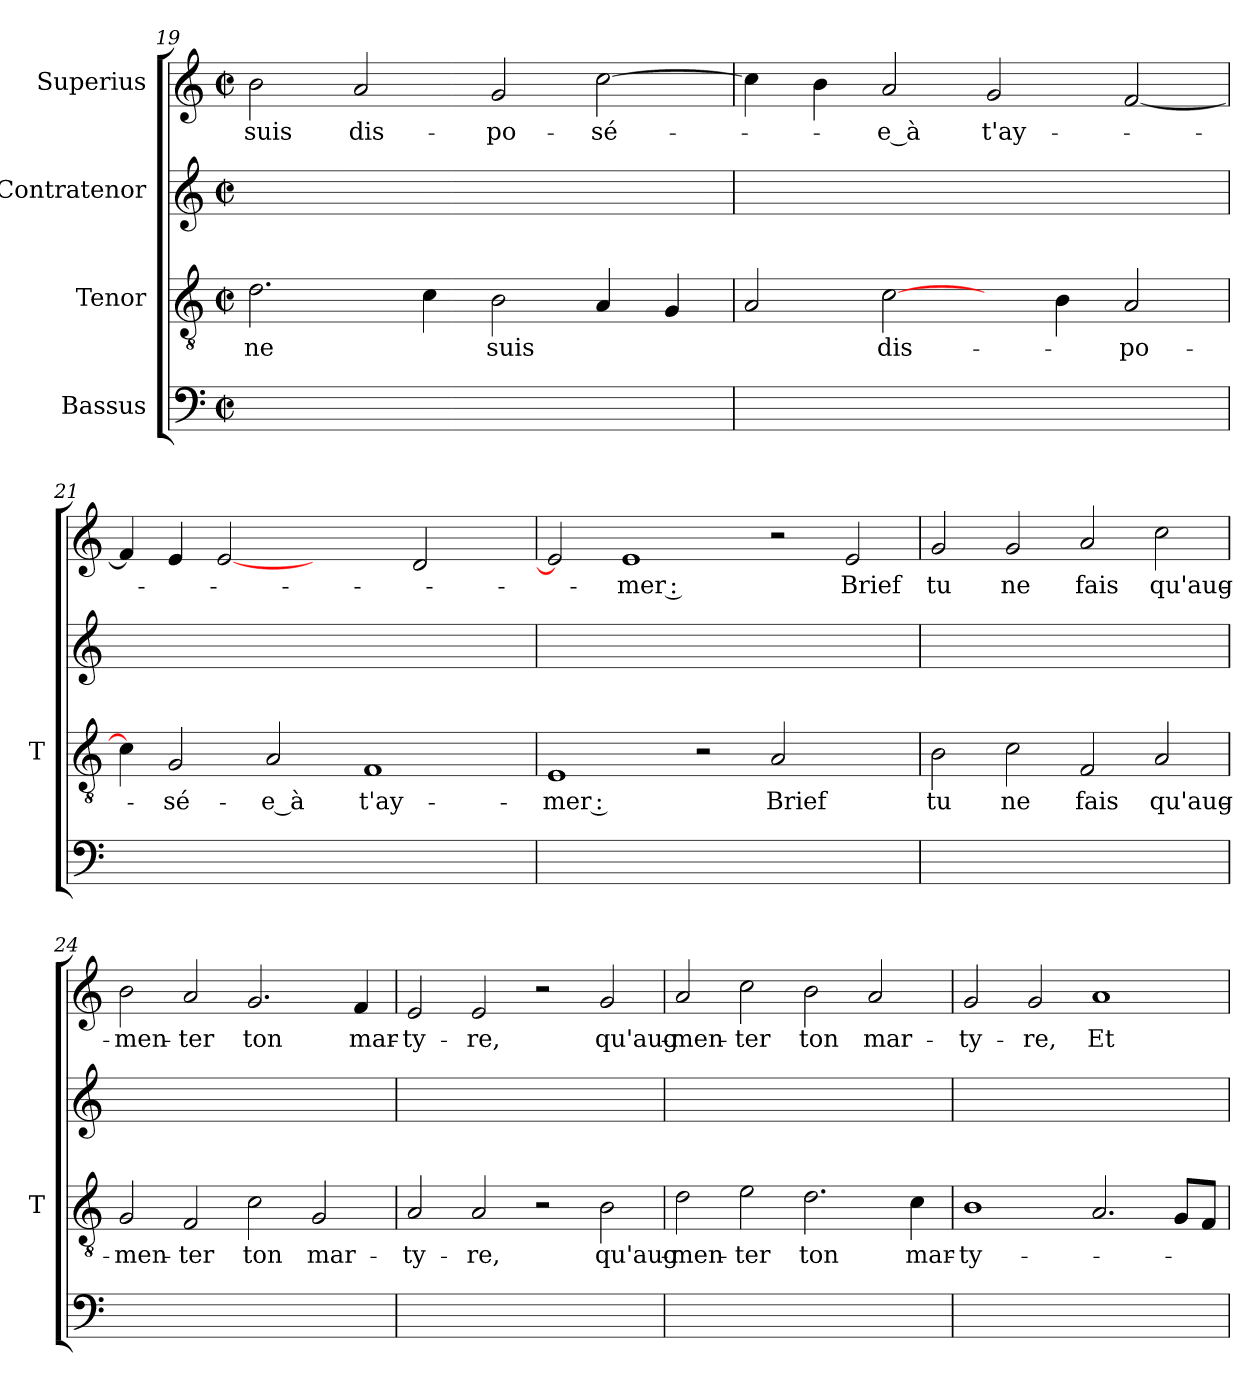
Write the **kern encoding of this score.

**kern	**kern	**text	**kern	**kern	**text
*part4	*part3	*part3	*part2	*part1	*part1
*staff4	*staff3	*staff3	*staff2	*staff1	*staff1
*I"Bassus	*I"Tenor	*	*I"Contratenor	*I"Superius	*
*	*I'T	*	*	*	*
*clefF4	*clefGv2	*	*clefG2	*clefG2	*
*k[]	*k[]	*	*k[]	*k[]	*
*C:	*C:	*	*C:	*C:	*
*M2/2	*M2/2	*	*M2/2	*M2/2	*
*met(c|)	*met(c|)	*	*met(c|)	*met(c|)	*
=19	=19	=19	=19	=19	=19
1ryy	2.d	-ne	1ryy	2b	-suis
.	.	.	.	2a	dis-
.	4c	.	.	.	.
1ryy	2B	-suis	1ryy	2g	po-
.	4A	.	.	[2cc	sé-
.	4G	.	.	.	.
=20	=20	=20	=20	=20	=20
1ryy	2A	.	1ryy	4cc]	.
.	.	.	.	4b	.
.	[2c	dis-	.	2a	-e_à
1ryy	4ryy	.	1ryy	2g	t'ay-
.	4B	.	.	.	.
.	2A	po-	.	[2f	.
=21	=21	=21	=21	=21	=21
1ryy	4c]	.	1ryy	4f]	.
.	2G	sé-	.	4e	.
.	.	.	.	[2e	.
.	2A	-e_à	.	.	.
1ryy	.	.	1ryy	2ryy	.
.	1F	t'ay-	.	.	.
.	.	.	.	2d	.
4ryy	.	.	4ryy	4ryy	.
=22	=22	=22	=22	=22	=22
1ryy	1E	-mer :	1ryy	2e]	.
.	.	.	.	1e	-mer :
1ryy	2r	.	1ryy	.	.
.	2A	-Brief	.	2r	.
2ryy	2ryy	.	2ryy	2e	-Brief
!!LO:PB:g=z
=23	=23	=23	=23	=23	=23
1ryy	2B	-tu	1ryy	2g	-tu
.	2c	-ne	.	2g	-ne
1ryy	2F	-fais	1ryy	2a	-fais
.	2A	qu'aug-	.	2cc	qu'aug-
=24	=24	=24	=24	=24	=24
1ryy	2G	men-	1ryy	2b	men-
.	2F	-ter	.	2a	-ter
1ryy	2c	-ton	1ryy	2.g	-ton
.	2G	mar-	.	.	.
.	.	.	.	4f	mar-
=25	=25	=25	=25	=25	=25
1ryy	2A	ty-	1ryy	2e	ty-
.	2A	-re,	.	2e	-re,
1ryy	2r	.	1ryy	2r	.
.	2B	qu'aug-	.	2g	qu'aug-
=26	=26	=26	=26	=26	=26
1ryy	2d	men-	1ryy	2a	men-
.	2e	-ter	.	2cc	-ter
1ryy	2.d	-ton	1ryy	2b	-ton
.	.	.	.	2a	mar-
.	4c	mar-	.	.	.
=27	=27	=27	=27	=27	=27
1ryy	1B	ty-	1ryy	2g	ty-
.	.	.	.	2g	-re,
1ryy	2.A	.	1ryy	1a	-Et
.	8GL	.	.	.	.
.	8FJ	.	.	.	.
=	=	=	=	=	=
*-	*-	*-	*-	*-	*-
